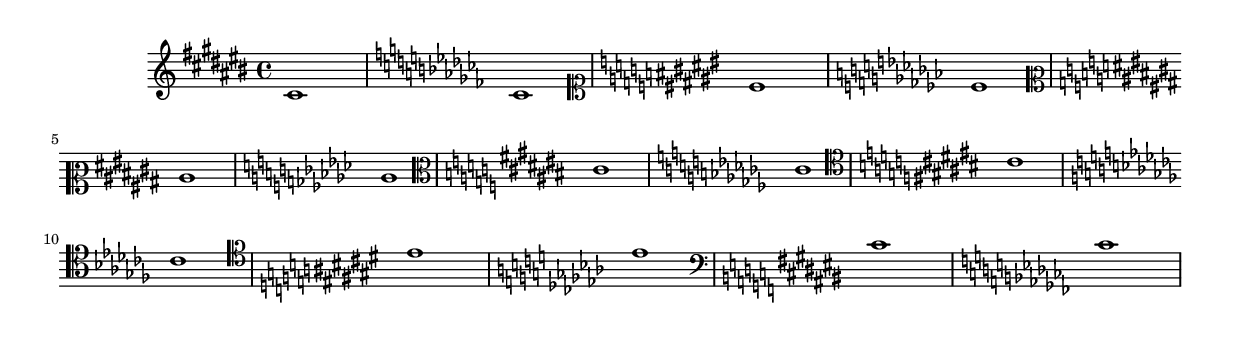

\version "2.6.0"
\header { texidoc = "Each clef have own accidental placing rules. " }

#(set-global-staff-size 16)


\relative cis' {

				% \clef french % same as octaviated bass
  \clef violin
  \key cis \major cis1  \key ces \major ces
  \clef soprano
  \key cis \major cis \key ces \major ces
  \clef mezzosoprano
  \key cis \major cis \key ces \major ces
  \clef alto
  \key cis \major cis \key ces \major ces
  \clef tenor
  \key cis \major cis \key ces \major ces
  \clef baritone
  \key cis \major cis \key ces \major ces
  \clef bass
  \key cis \major cis \key ces \major  ces
}



